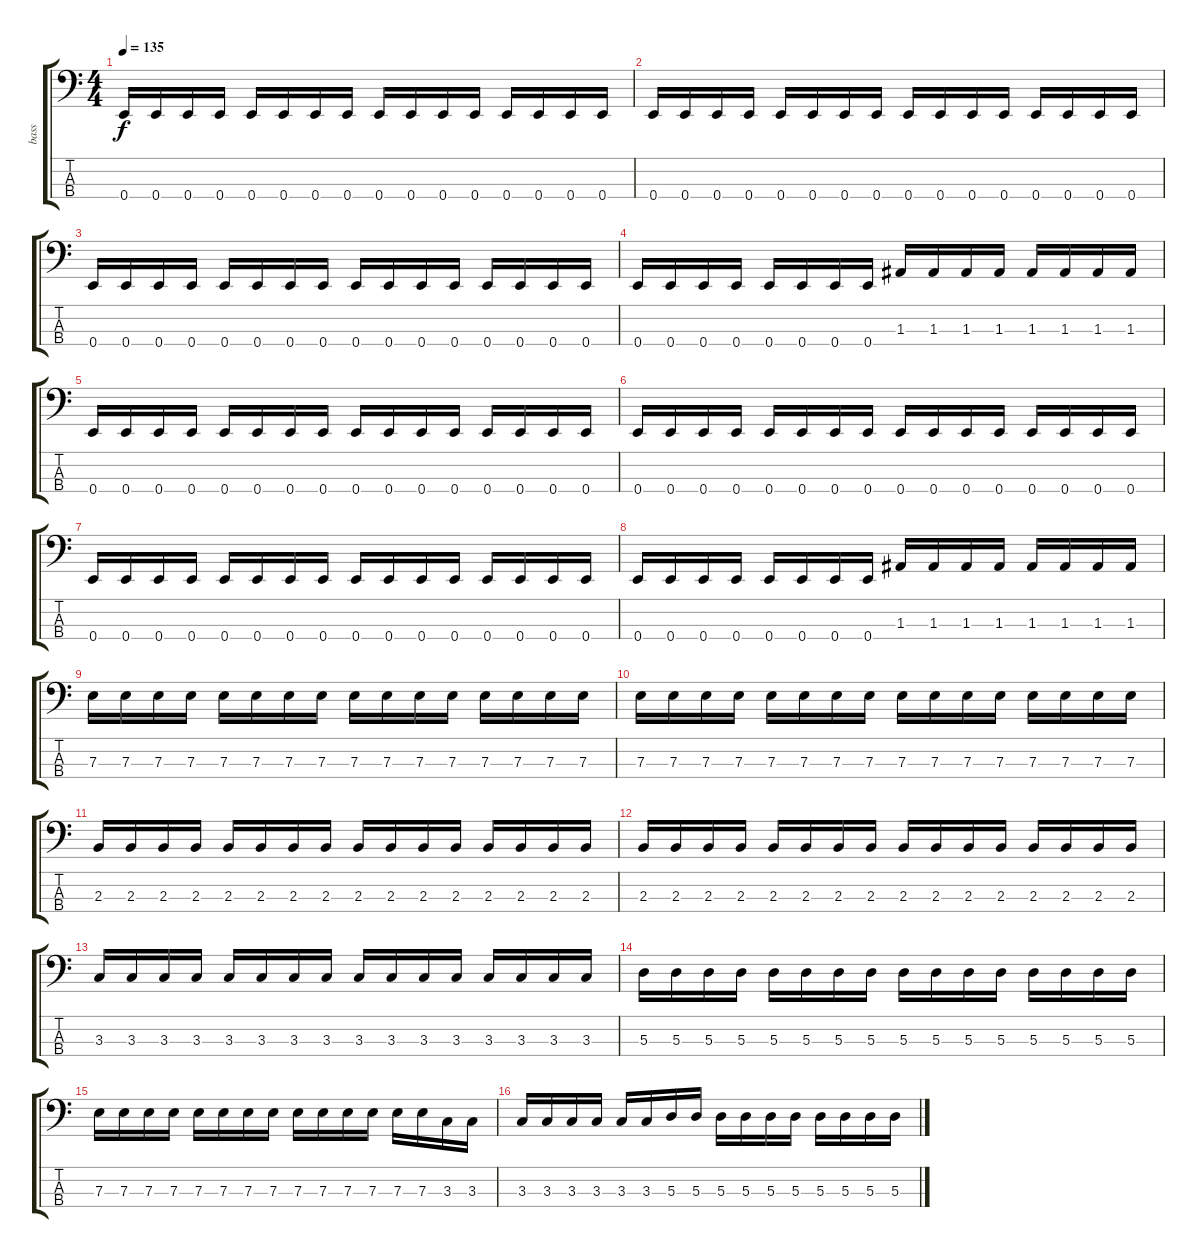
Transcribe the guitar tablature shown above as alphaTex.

\track ("bass" "bass") {instrument electricbasspick}
\staff {score tabs}
\tuning (G2 D2 A1 E1) {hide}
\ts (4 4)
\tempo 135
\clef f4
\ks c
0.4.16{dy f} 0.4.16 0.4.16 0.4.16 0.4.16 0.4.16 0.4.16 0.4.16 0.4.16 0.4.16 0.4.16 0.4.16 0.4.16 0.4.16 0.4.16 0.4.16 |
0.4.16 0.4.16 0.4.16 0.4.16 0.4.16 0.4.16 0.4.16 0.4.16 0.4.16 0.4.16 0.4.16 0.4.16 0.4.16 0.4.16 0.4.16 0.4.16 |
0.4.16 0.4.16 0.4.16 0.4.16 0.4.16 0.4.16 0.4.16 0.4.16 0.4.16 0.4.16 0.4.16 0.4.16 0.4.16 0.4.16 0.4.16 0.4.16 |
0.4.16 0.4.16 0.4.16 0.4.16 0.4.16 0.4.16 0.4.16 0.4.16 1.3.16 1.3.16 1.3.16 1.3.16 1.3.16 1.3.16 1.3.16 1.3.16 |
0.4.16 0.4.16 0.4.16 0.4.16 0.4.16 0.4.16 0.4.16 0.4.16 0.4.16 0.4.16 0.4.16 0.4.16 0.4.16 0.4.16 0.4.16 0.4.16 |
0.4.16 0.4.16 0.4.16 0.4.16 0.4.16 0.4.16 0.4.16 0.4.16 0.4.16 0.4.16 0.4.16 0.4.16 0.4.16 0.4.16 0.4.16 0.4.16 |
0.4.16 0.4.16 0.4.16 0.4.16 0.4.16 0.4.16 0.4.16 0.4.16 0.4.16 0.4.16 0.4.16 0.4.16 0.4.16 0.4.16 0.4.16 0.4.16 |
0.4.16 0.4.16 0.4.16 0.4.16 0.4.16 0.4.16 0.4.16 0.4.16 1.3.16 1.3.16 1.3.16 1.3.16 1.3.16 1.3.16 1.3.16 1.3.16 |
7.3.16 7.3.16 7.3.16 7.3.16 7.3.16 7.3.16 7.3.16 7.3.16 7.3.16 7.3.16 7.3.16 7.3.16 7.3.16 7.3.16 7.3.16 7.3.16 |
7.3.16 7.3.16 7.3.16 7.3.16 7.3.16 7.3.16 7.3.16 7.3.16 7.3.16 7.3.16 7.3.16 7.3.16 7.3.16 7.3.16 7.3.16 7.3.16 |
2.3.16 2.3.16 2.3.16 2.3.16 2.3.16 2.3.16 2.3.16 2.3.16 2.3.16 2.3.16 2.3.16 2.3.16 2.3.16 2.3.16 2.3.16 2.3.16 |
2.3.16 2.3.16 2.3.16 2.3.16 2.3.16 2.3.16 2.3.16 2.3.16 2.3.16 2.3.16 2.3.16 2.3.16 2.3.16 2.3.16 2.3.16 2.3.16 |
3.3.16 3.3.16 3.3.16 3.3.16 3.3.16 3.3.16 3.3.16 3.3.16 3.3.16 3.3.16 3.3.16 3.3.16 3.3.16 3.3.16 3.3.16 3.3.16 |
5.3.16 5.3.16 5.3.16 5.3.16 5.3.16 5.3.16 5.3.16 5.3.16 5.3.16 5.3.16 5.3.16 5.3.16 5.3.16 5.3.16 5.3.16 5.3.16 |
7.3.16 7.3.16 7.3.16 7.3.16 7.3.16 7.3.16 7.3.16 7.3.16 7.3.16 7.3.16 7.3.16 7.3.16 7.3.16 7.3.16 3.3.16 3.3.16 |
3.3.16 3.3.16 3.3.16 3.3.16 3.3.16 3.3.16 5.3.16 5.3.16 5.3.16 5.3.16 5.3.16 5.3.16 5.3.16 5.3.16 5.3.16 5.3.16
